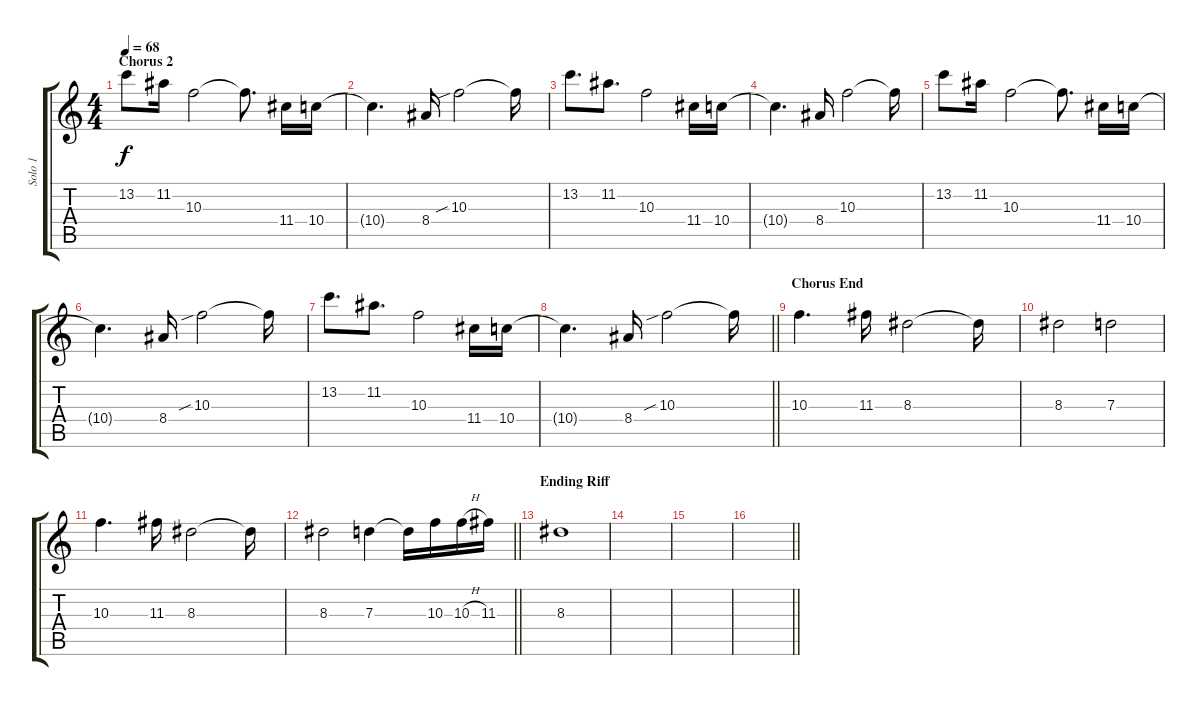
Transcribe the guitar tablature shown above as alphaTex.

\track ("Solo 1" "Solo 1") {instrument electricguitarjazz}
\staff {score tabs}
\tuning (E4 B3 G3 D3 A2 E2) {hide}
\ts (4 4)
\section ("" "Chorus 2")
\tempo 68
\clef g2
\ks c
13.2.8{dy f} 11.2.16 10.3.2 10.3{t}.8{d} 11.4.16 10.4.16 |
10.4{t}.4{d} 8.4.16 10.3{sib}.2 10.3{t}.16 |
13.2.8{d} 11.2.8{d} 10.3.2 11.4.16 10.4.16 |
10.4{t}.4{d} 8.4.16 10.3.2 10.3{t}.16 |
13.2.8 11.2.16 10.3.2 10.3{t}.8{d} 11.4.16 10.4.16 |
10.4{t}.4{d} 8.4.16 10.3{sib}.2 10.3{t}.16 |
13.2.8{d} 11.2.8{d} 10.3.2 11.4.16 10.4.16 |
\barLineRight lightlight
10.4{t}.4{d} 8.4.16 10.3{sib}.2 10.3{t}.16 |
\section ("" "Chorus End")
10.3.4{d} 11.3.16 8.3.2 8.3{t}.16 |
8.3.2 7.3.2 |
10.3.4{d} 11.3.16 8.3.2 8.3{t}.16 |
\barLineRight lightlight
8.3.2 7.3.4 7.3{t}.16 10.3.16 10.3{h}.16 11.3.16 |
\section ("" "Ending Riff")
8.3.1 |
|
|
\barLineRight lightlight
